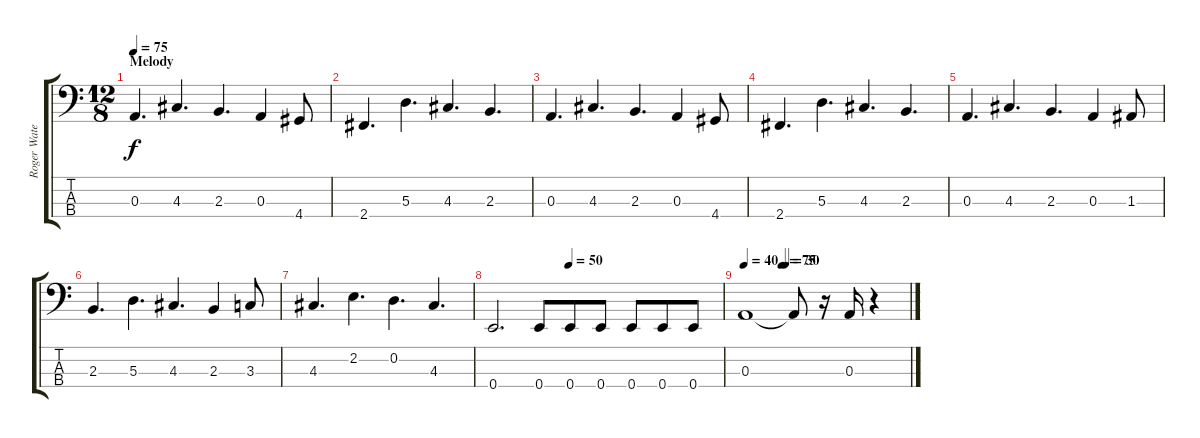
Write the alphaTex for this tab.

\track ("Roger Waters (Bass)" "Roger Wate") {instrument electricbasspick}
\staff {score tabs}
\tuning (G2 D2 A1 E1) {hide}
\ts (12 8)
\section ("" "Melody")
\tempo 75
\clef f4
\ks c
0.3.4{d dy f} 4.3.4{d} 2.3.4{d} 0.3.4 4.4.8 |
2.4.4{d} 5.3.4{d} 4.3.4{d} 2.3.4{d} |
0.3.4{d} 4.3.4{d} 2.3.4{d} 0.3.4 4.4.8 |
2.4.4{d} 5.3.4{d} 4.3.4{d} 2.3.4{d} |
0.3.4{d} 4.3.4{d} 2.3.4{d} 0.3.4 1.3.8 |
2.3.4{d} 5.3.4{d} 4.3.4{d} 2.3.4 3.3.8 |
4.3.4{d} 2.2.4{d} 0.2.4{d} 4.3.4{d} |
\tempo (50 0.3333333333333333)
0.4.2{d} 0.4.8 0.4.8 0.4.8 0.4.8 0.4.8 0.4.8 |
\tempo 40
\tempo (75 0.22916666666666666)
\tempo (30 0.25)
0.3.1 0.3{t}.8 r.16 0.3.16 r.4
